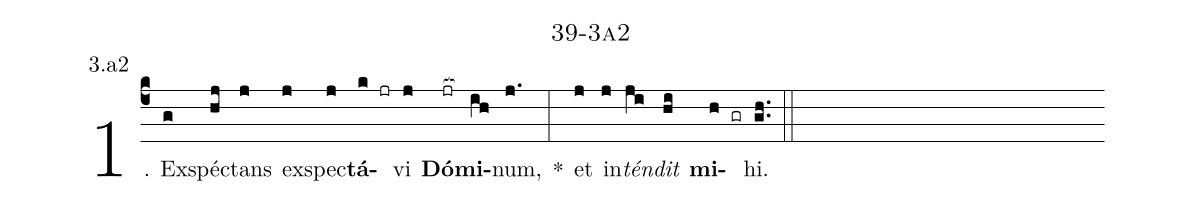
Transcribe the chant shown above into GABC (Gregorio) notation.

name: 39-3a2;
annotation: 3.a2;
%%
(c4)1. Ex(g)spéc(hj)tans(j) ex(j)spec(j)<b>tá</b>(k jr)vi(j) <b>Dó</b>(jr[ocb:1{])<b>mi</b>(ih[ocb:0}])num,(j.) *(:) et(j) in(j)<i>tén</i>(ji)<i>dit</i>(hi) <b>mi</b>(h gr)hi.(gh..) (::)
